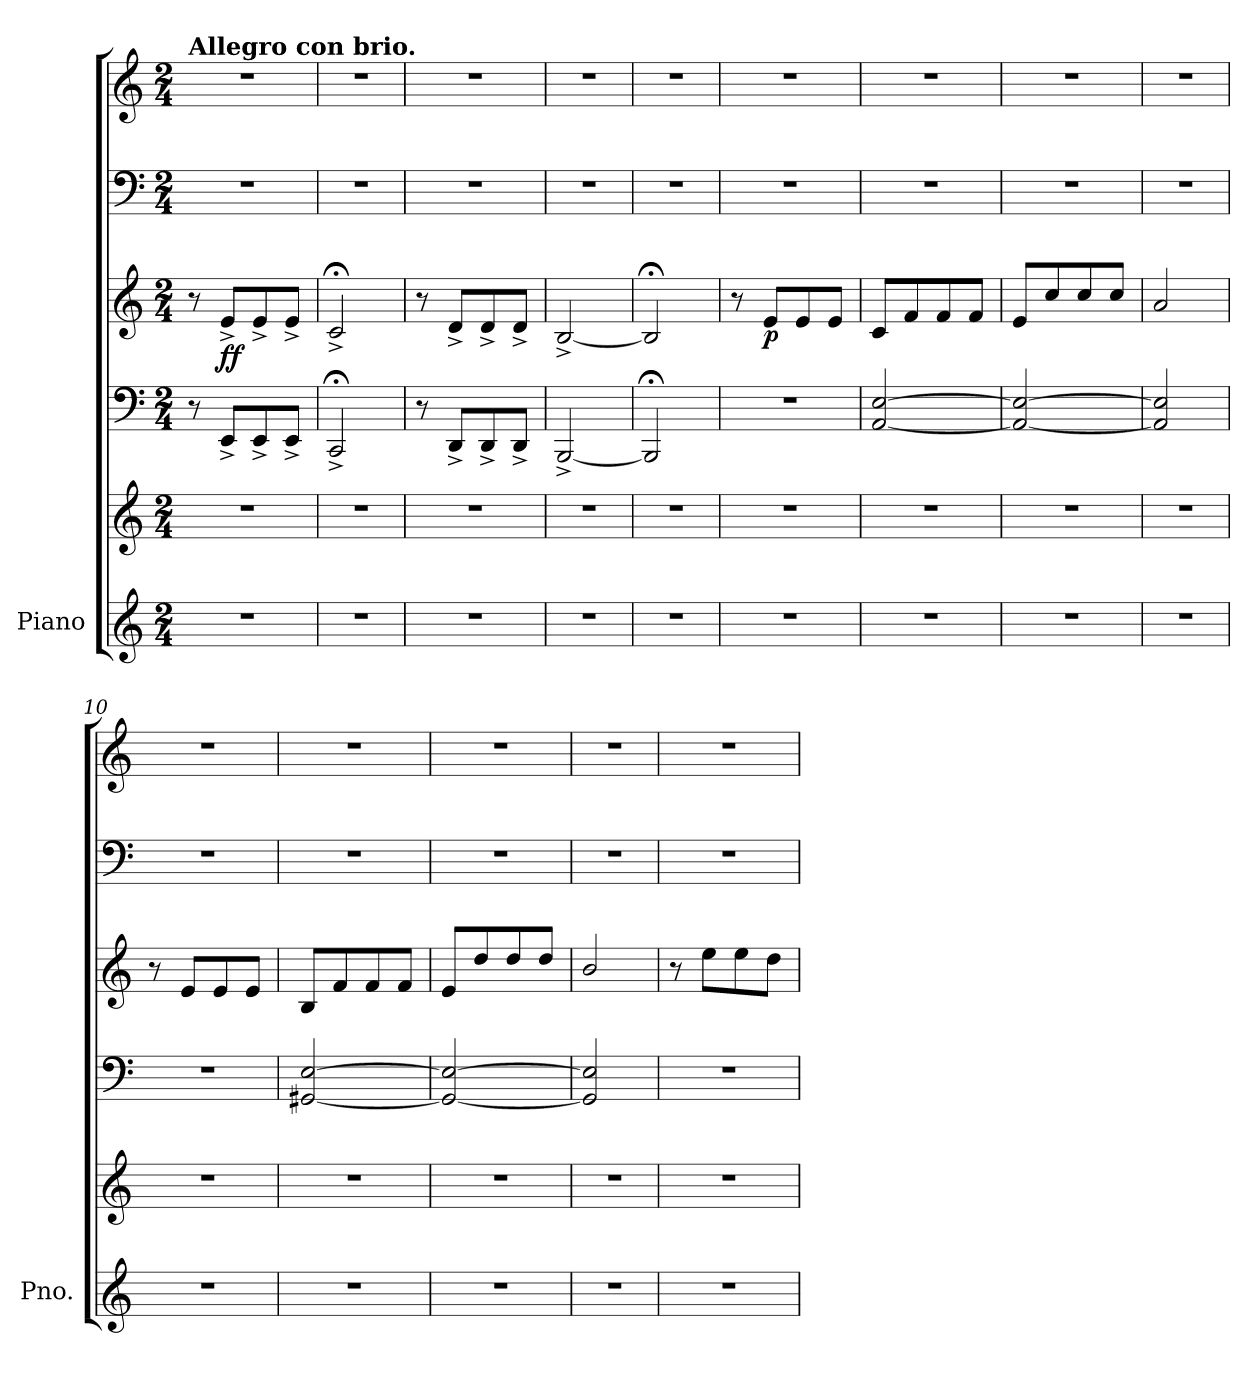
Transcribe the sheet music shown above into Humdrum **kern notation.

**kern	**kern	**kern	**kern	**kern	**kern	**dynam
*part1	*part1	*part1	*part1	*part1	*part1	*part1
*staff6	*staff5	*staff4	*staff3	*staff2	*staff1	*staff1/2/3/4/5/6
*I"Piano	*	*	*	*	*	*
*I'Pno.	*	*	*	*	*	*
*clefG2	*clefG2	*clefF4	*clefG2	*clefF4	*clefG2	*
*k[]	*k[]	*k[]	*k[]	*k[]	*k[]	*
*M2/4	*M2/4	*M2/4	*M2/4	*M2/4	*M2/4	*
*MM180	*MM180	*MM180	*MM180	*MM180	*MM180	*
=1	=1	=1	=1	=1	=1	=1
!	!	!	!	!	!LO:TX:a:B:t=Allegro con brio.	!
2r	2r	8r	8r	2r	2r	.
!	!	!	!	!	!	!LO:DY:b=3
.	.	8EE^/L	8e^/L	.	.	ff
.	.	8EE^/	8e^/	.	.	.
.	.	8EE^/J	8e^/J	.	.	.
=2	=2	=2	=2	=2	=2	=2
2r	2r	2CC;<^/	2c;<^/	2r	2r	.
=3	=3	=3	=3	=3	=3	=3
2r	2r	8r	8r	2r	2r	.
.	.	8DD^/L	8d^/L	.	.	.
.	.	8DD^/	8d^/	.	.	.
.	.	8DD^/J	8d^/J	.	.	.
=4	=4	=4	=4	=4	=4	=4
2r	2r	[2BBB^/	[2B^/	2r	2r	.
=5	=5	=5	=5	=5	=5	=5
2r	2r	2BBB;</]	2B;</]	2r	2r	.
=6	=6	=6	=6	=6	=6	=6
2r	2r	2r	8r	2r	2r	.
!	!	!	!	!	!	!LO:DY:b=3
.	.	.	8e/L	.	.	p
.	.	.	8e/	.	.	.
.	.	.	8e/J	.	.	.
=7	=7	=7	=7	=7	=7	=7
2r	2r	[2AA/ [2E/	8c/L	2r	2r	.
.	.	.	8f/	.	.	.
.	.	.	8f/	.	.	.
.	.	.	8f/J	.	.	.
=8	=8	=8	=8	=8	=8	=8
2r	2r	2AA/_ 2E/_	8e/L	2r	2r	.
.	.	.	8cc/	.	.	.
.	.	.	8cc/	.	.	.
.	.	.	8cc/J	.	.	.
=9	=9	=9	=9	=9	=9	=9
2r	2r	2AA/] 2E/]	2a/	2r	2r	.
=10	=10	=10	=10	=10	=10	=10
2r	2r	2r	8r	2r	2r	.
.	.	.	8e/L	.	.	.
.	.	.	8e/	.	.	.
.	.	.	8e/J	.	.	.
!!LO:LB:g=z
=11	=11	=11	=11	=11	=11	=11
2r	2r	[2GG#X/ [2E/	8B/L	2r	2r	.
.	.	.	8f/	.	.	.
.	.	.	8f/	.	.	.
.	.	.	8f/J	.	.	.
=12	=12	=12	=12	=12	=12	=12
2r	2r	2GG#/_ 2E/_	8e/L	2r	2r	.
.	.	.	8dd/	.	.	.
.	.	.	8dd/	.	.	.
.	.	.	8dd/J	.	.	.
=13	=13	=13	=13	=13	=13	=13
2r	2r	2GG#/] 2E/]	2b/	2r	2r	.
=14	=14	=14	=14	=14	=14	=14
2r	2r	2r	8r	2r	2r	.
.	.	.	8ee\L	.	.	.
.	.	.	8ee\	.	.	.
.	.	.	8dd\J	.	.	.
=	=	=	=	=	=	=
*-	*-	*-	*-	*-	*-	*-
